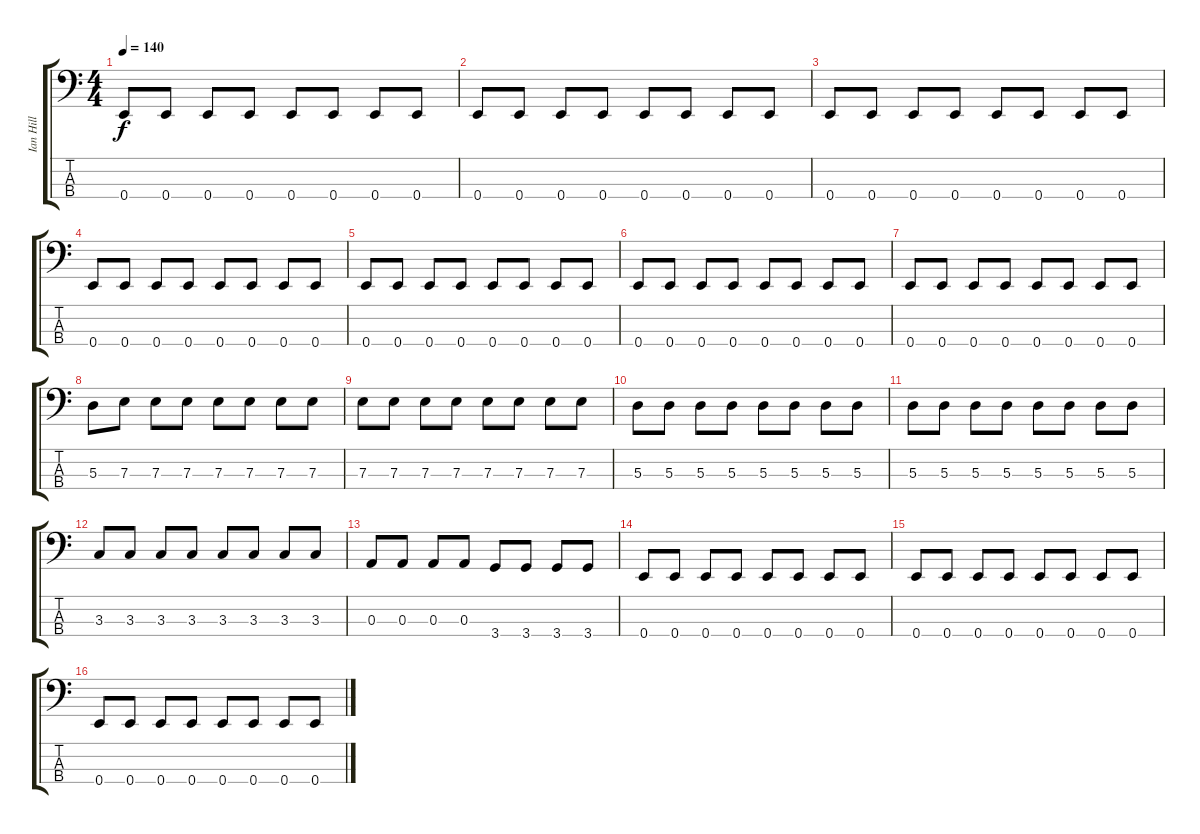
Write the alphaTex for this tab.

\track ("Ian Hill" "Ian Hill") {instrument fretlessbass}
\staff {score tabs}
\tuning (G2 D2 A1 E1) {hide}
\ts (4 4)
\tempo 140
\clef f4
\ks c
0.4.8{dy f} 0.4.8 0.4.8 0.4.8 0.4.8 0.4.8 0.4.8 0.4.8 |
0.4.8 0.4.8 0.4.8 0.4.8 0.4.8 0.4.8 0.4.8 0.4.8 |
0.4.8 0.4.8 0.4.8 0.4.8 0.4.8 0.4.8 0.4.8 0.4.8 |
0.4.8 0.4.8 0.4.8 0.4.8 0.4.8 0.4.8 0.4.8 0.4.8 |
0.4.8 0.4.8 0.4.8 0.4.8 0.4.8 0.4.8 0.4.8 0.4.8 |
0.4.8 0.4.8 0.4.8 0.4.8 0.4.8 0.4.8 0.4.8 0.4.8 |
0.4.8 0.4.8 0.4.8 0.4.8 0.4.8 0.4.8 0.4.8 0.4.8 |
5.3.8 7.3.8 7.3.8 7.3.8 7.3.8 7.3.8 7.3.8 7.3.8 |
7.3.8 7.3.8 7.3.8 7.3.8 7.3.8 7.3.8 7.3.8 7.3.8 |
5.3.8 5.3.8 5.3.8 5.3.8 5.3.8 5.3.8 5.3.8 5.3.8 |
5.3.8 5.3.8 5.3.8 5.3.8 5.3.8 5.3.8 5.3.8 5.3.8 |
3.3.8 3.3.8 3.3.8 3.3.8 3.3.8 3.3.8 3.3.8 3.3.8 |
0.3.8 0.3.8 0.3.8 0.3.8 3.4.8 3.4.8 3.4.8 3.4.8 |
0.4.8 0.4.8 0.4.8 0.4.8 0.4.8 0.4.8 0.4.8 0.4.8 |
0.4.8 0.4.8 0.4.8 0.4.8 0.4.8 0.4.8 0.4.8 0.4.8 |
0.4.8 0.4.8 0.4.8 0.4.8 0.4.8 0.4.8 0.4.8 0.4.8
